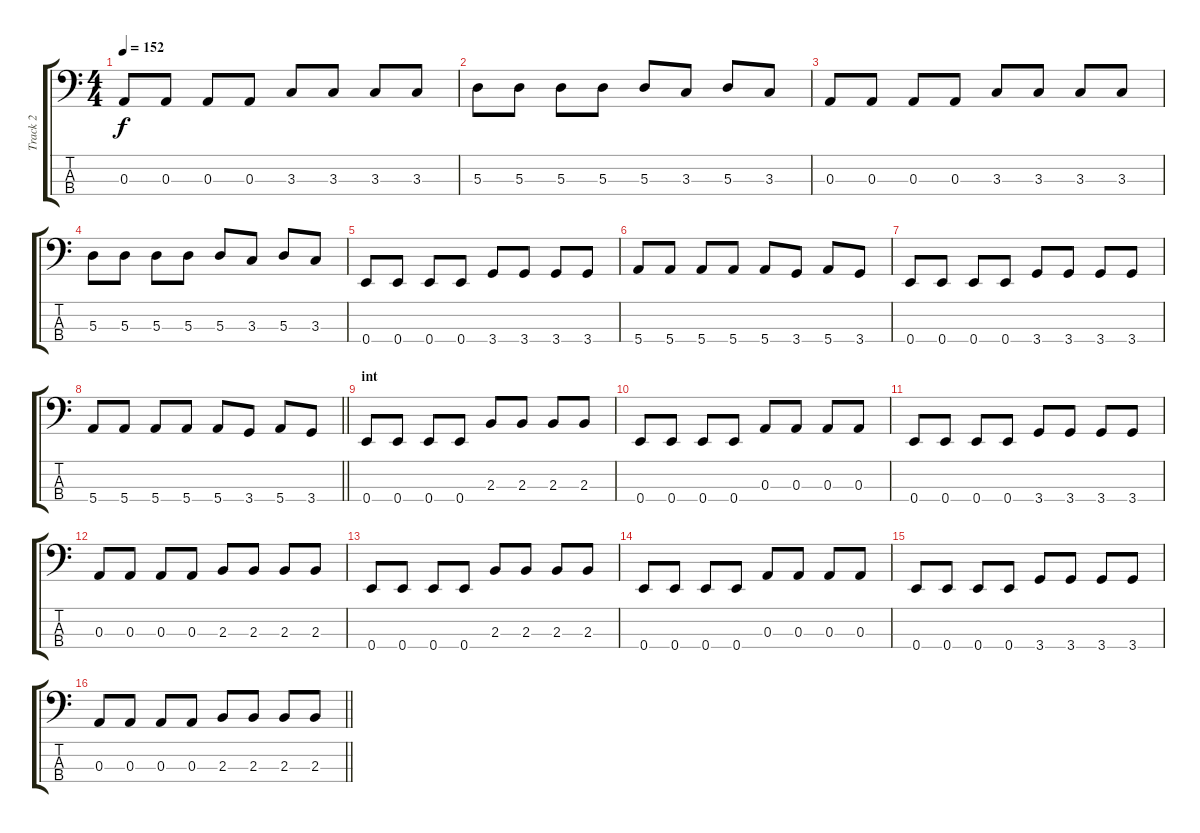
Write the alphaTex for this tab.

\track ("Track 2" "Track 2") {instrument electricbassfinger}
\staff {score tabs}
\tuning (G2 D2 A1 E1) {hide}
\ts (4 4)
\tempo 152
\clef f4
\ks c
0.3.8{dy f} 0.3.8 0.3.8 0.3.8 3.3.8 3.3.8 3.3.8 3.3.8 |
5.3.8 5.3.8 5.3.8 5.3.8 5.3.8 3.3.8 5.3.8 3.3.8 |
0.3.8 0.3.8 0.3.8 0.3.8 3.3.8 3.3.8 3.3.8 3.3.8 |
5.3.8 5.3.8 5.3.8 5.3.8 5.3.8 3.3.8 5.3.8 3.3.8 |
0.4.8 0.4.8 0.4.8 0.4.8 3.4.8 3.4.8 3.4.8 3.4.8 |
5.4.8 5.4.8 5.4.8 5.4.8 5.4.8 3.4.8 5.4.8 3.4.8 |
0.4.8 0.4.8 0.4.8 0.4.8 3.4.8 3.4.8 3.4.8 3.4.8 |
\barLineRight lightlight
5.4.8 5.4.8 5.4.8 5.4.8 5.4.8 3.4.8 5.4.8 3.4.8 |
\section ("" "int")
0.4.8 0.4.8 0.4.8 0.4.8 2.3.8 2.3.8 2.3.8 2.3.8 |
0.4.8 0.4.8 0.4.8 0.4.8 0.3.8 0.3.8 0.3.8 0.3.8 |
0.4.8 0.4.8 0.4.8 0.4.8 3.4.8 3.4.8 3.4.8 3.4.8 |
0.3.8 0.3.8 0.3.8 0.3.8 2.3.8 2.3.8 2.3.8 2.3.8 |
0.4.8 0.4.8 0.4.8 0.4.8 2.3.8 2.3.8 2.3.8 2.3.8 |
0.4.8 0.4.8 0.4.8 0.4.8 0.3.8 0.3.8 0.3.8 0.3.8 |
0.4.8 0.4.8 0.4.8 0.4.8 3.4.8 3.4.8 3.4.8 3.4.8 |
\barLineRight lightlight
0.3.8 0.3.8 0.3.8 0.3.8 2.3.8 2.3.8 2.3.8 2.3.8
